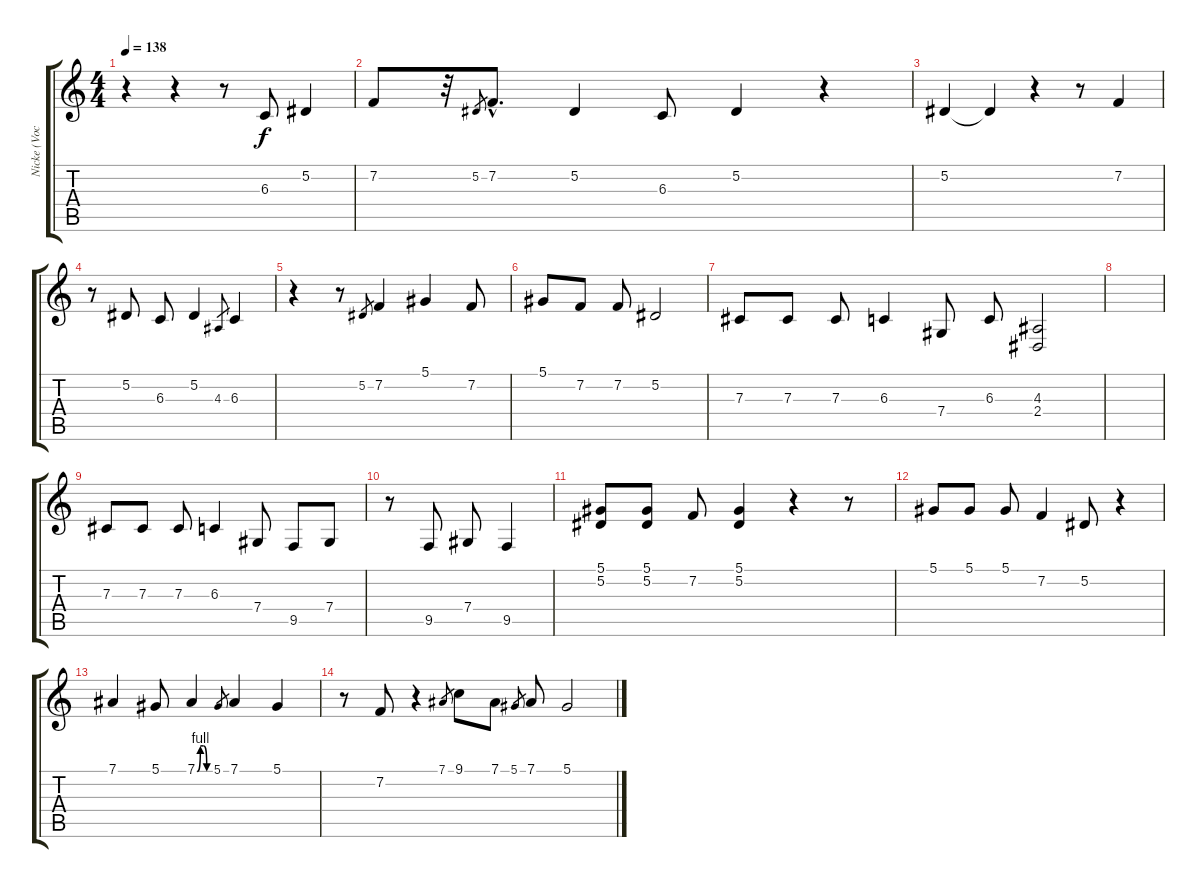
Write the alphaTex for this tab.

\track ("Nicke (Vocal)" "Nicke (Voc") {instrument tenorsax}
\staff {score tabs}
\tuning (Eb4 Bb3 Gb3 Db3 Ab2 Eb2) {hide}
\ts (4 4)
\tempo 138
\clef g2
\ks c
r.4{dy f} r.4 r.8 6.3.8 5.2.4 |
7.2.8 r.32 5.2.8{gr} 7.2{hac}.8{d} 5.2.4 6.3.8 5.2.4 r.4 |
5.2.4 5.2{t}.4 r.4 r.8 7.2.4 |
r.8 5.2.8 6.3.8 5.2.4 4.3.8{gr} 6.3.4 |
r.4 r.8 5.2.8{gr} 7.2.4 5.1.4 7.2.8 |
5.1.8 7.2.8 7.2.8 5.2.2 |
7.3.8 7.3.8 7.3.8 6.3.4 7.4.8 6.3.8 (4.3 2.4).2 |
|
7.3.8 7.3.8 7.3.8 6.3.4 7.4.8 9.5.8 7.4.8 |
r.8 9.5.8 7.4.8 9.5.4 |
(5.1 5.2).8 (5.1 5.2).8 7.2.8 (5.1 5.2).4 r.4 r.8 |
5.1.8 5.1.8 5.1.8 7.2.4 5.2.8 r.4 |
7.1.4 5.1.8 7.1{be (custom 0 0 15 4 30 4 45 0 60 0)}.4 5.1.8{gr} 7.1.4 5.1.4 |
r.8 7.2.8 r.4 7.1.8{gr} 9.1.8 7.1.8 5.1.8{gr} 7.1.8 5.1.2
